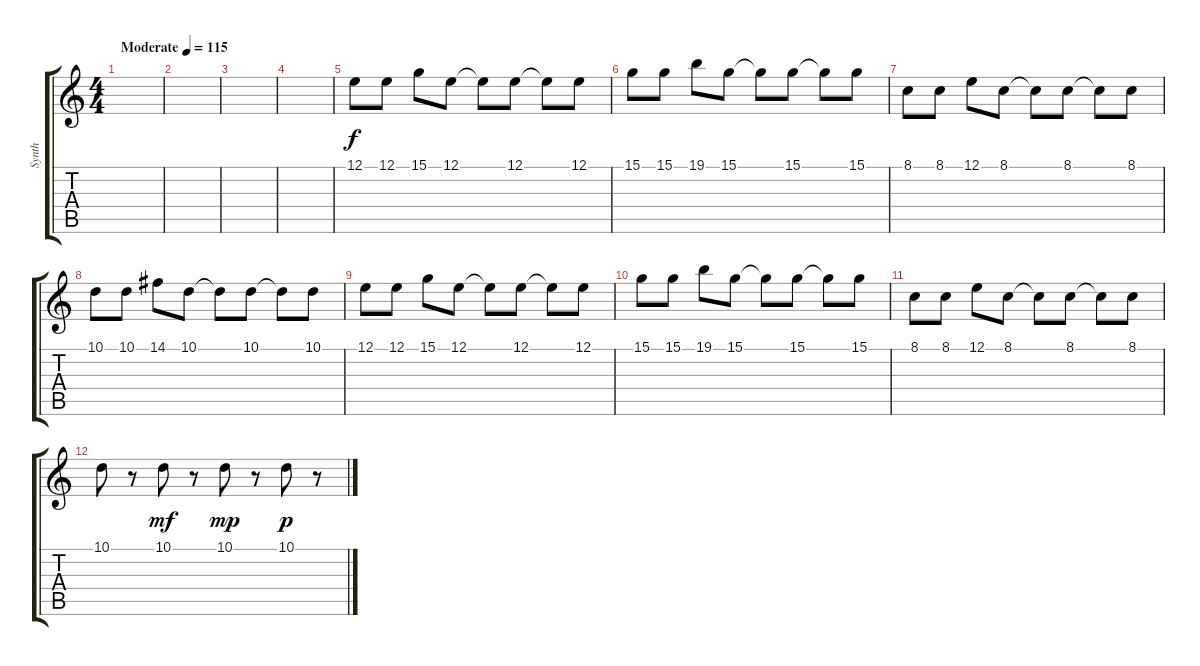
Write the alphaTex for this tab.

\track ("Synth" "Synth") {instrument lead1square}
\staff {score tabs}
\tuning (E4 B3 G3 D3 A2 E2) {hide}
\ts (4 4)
\tempo (115 "Moderate")
\clef g2
\ks c
|
|
|
|
12.1.8 12.1.8 15.1.8 12.1.8 12.1{t}.8 12.1.8 12.1{t}.8 12.1.8 |
15.1.8 15.1.8 19.1.8 15.1.8 15.1{t}.8 15.1.8 15.1{t}.8 15.1.8 |
8.1.8 8.1.8 12.1.8 8.1.8 8.1{t}.8 8.1.8 8.1{t}.8 8.1.8 |
10.1.8 10.1.8 14.1.8 10.1.8 10.1{t}.8 10.1.8 10.1{t}.8 10.1.8 |
12.1.8 12.1.8 15.1.8 12.1.8 12.1{t}.8 12.1.8 12.1{t}.8 12.1.8 |
15.1.8 15.1.8 19.1.8 15.1.8 15.1{t}.8 15.1.8 15.1{t}.8 15.1.8 |
8.1.8 8.1.8 12.1.8 8.1.8 8.1{t}.8 8.1.8 8.1{t}.8 8.1.8 |
10.1.8 r.8 10.1.8{dy mf} r.8 10.1.8{dy mp} r.8 10.1.8{dy p} r.8
